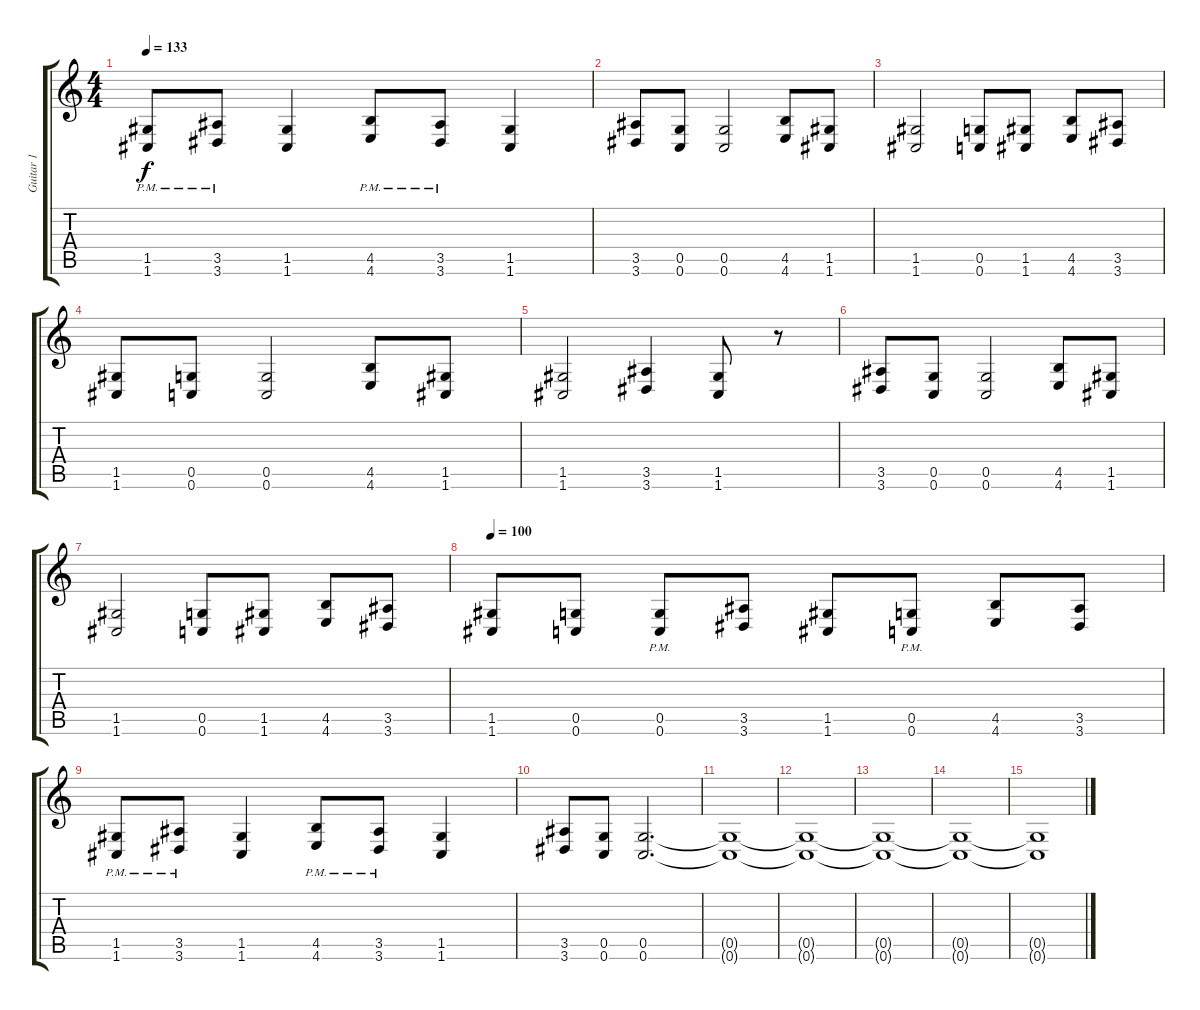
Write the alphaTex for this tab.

\track ("Guitar 1" "Guitar 1") {instrument overdrivenguitar}
\staff {score tabs}
\tuning (D4 A3 F3 C3 G2 C2) {hide}
\ts (4 4)
\tempo 133
\clef g2
\ks c
(1.5{pm} 1.6{pm}).8{dy f} (3.5{pm} 3.6{pm}).8 (1.5 1.6).4 (4.5{pm} 4.6{pm}).8 (3.5{pm} 3.6{pm}).8 (1.5 1.6).4 |
(3.5 3.6).8 (0.5 0.6).8 (0.5 0.6).2 (4.5 4.6).8 (1.5 1.6).8 |
(1.5 1.6).2 (0.5 0.6).8 (1.5 1.6).8 (4.5 4.6).8 (3.5 3.6).8 |
(1.5 1.6).8 (0.5 0.6).8 (0.5 0.6).2 (4.5 4.6).8 (1.5 1.6).8 |
(1.5 1.6).2 (3.5 3.6).4 (1.5 1.6).8 r.8 |
(3.5 3.6).8 (0.5 0.6).8 (0.5 0.6).2 (4.5 4.6).8 (1.5 1.6).8 |
(1.5 1.6).2 (0.5 0.6).8 (1.5 1.6).8 (4.5 4.6).8 (3.5 3.6).8 |
\tempo 100
(1.5 1.6).8 (0.5 0.6).8 (0.5{pm} 0.6{pm}).8 (3.5 3.6).8 (1.5 1.6).8 (0.5{pm} 0.6{pm}).8 (4.5 4.6).8 (3.5 3.6).8 |
(1.5{pm} 1.6{pm}).8 (3.5{pm} 3.6{pm}).8 (1.5 1.6).4 (4.5{pm} 4.6{pm}).8 (3.5{pm} 3.6{pm}).8 (1.5 1.6).4 |
(3.5 3.6).8 (0.5 0.6).8 (0.5 0.6).2{d} |
(0.5{t} 0.6{t}).1{volume 0} |
(0.5{t} 0.6{t}).1 |
(0.5{t} 0.6{t}).1 |
(0.5{t} 0.6{t}).1 |
(0.5{t} 0.6{t}).1
